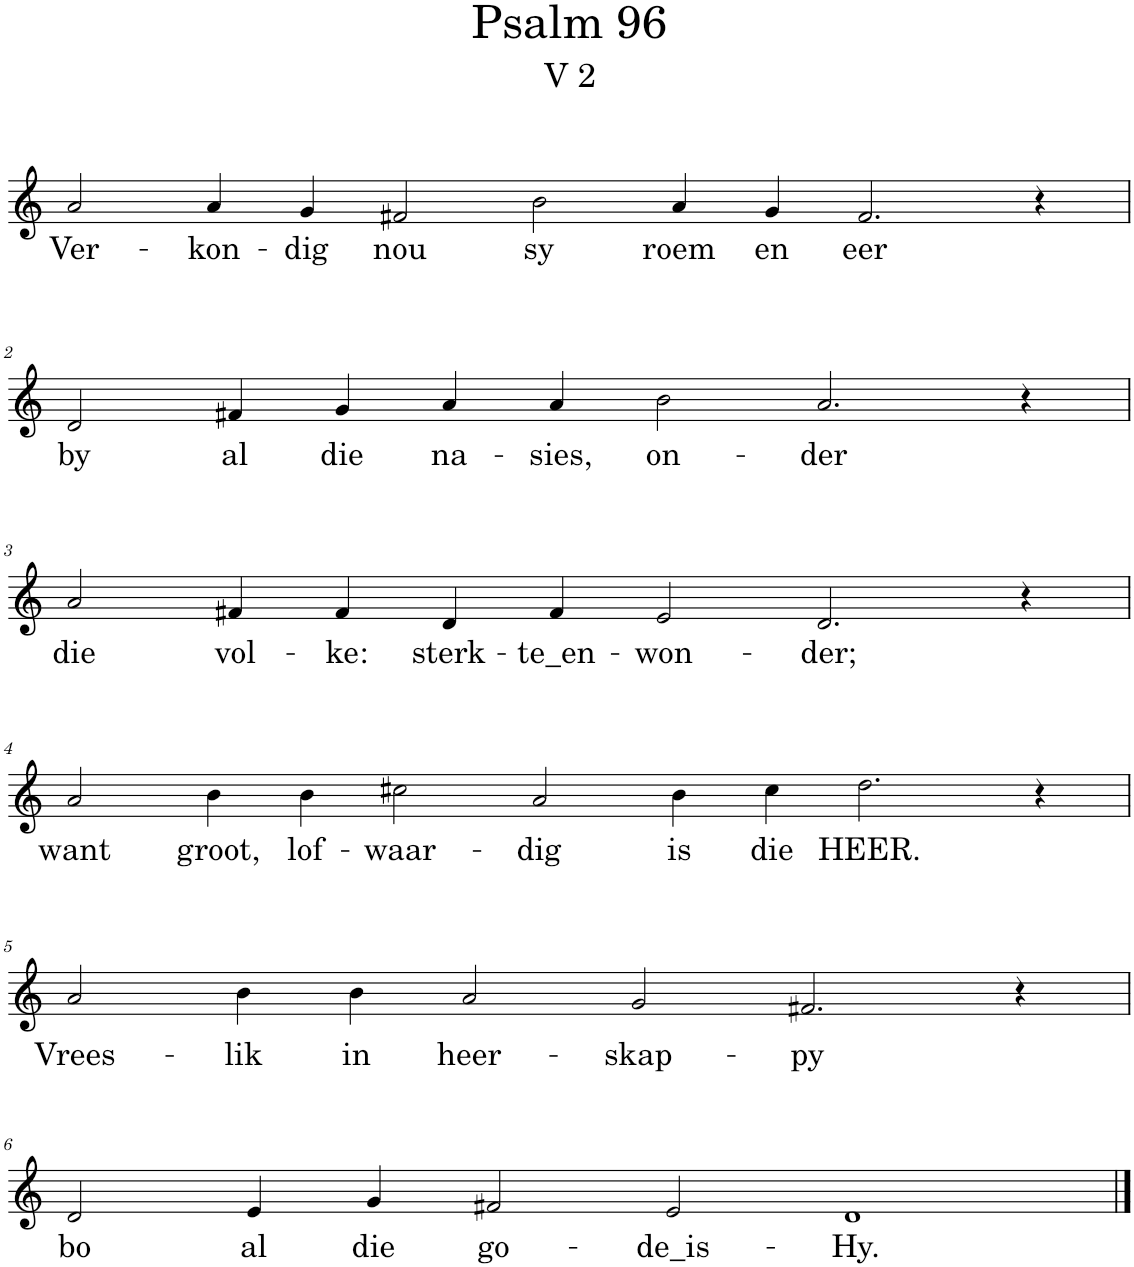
**kern	**text
*part1	*part1
*staff1	*staff1
*I"Pipe Organ	*
*I'Org.	*
*clefG2	*
*k[]	*
*M14/4	*
=1	=1
!	!LO:LY:b
2a/	Ver-
!	!LO:LY:b
4a/	-kon-
!	!LO:LY:b
4g/	-dig
!	!LO:LY:b
2f#X/	nou
!	!LO:LY:b
2b\	sy
!	!LO:LY:b
4a/	roem
!	!LO:LY:b
4g/	en
!	!LO:LY:b
2.f#/	eer
4r	.
!!LO:LB:g=z
=2	=2
*M12/4	*
!	!LO:LY:b
2d/	by
!	!LO:LY:b
4f#X/	al
!	!LO:LY:b
4g/	die
!	!LO:LY:b
4a/	na-
!	!LO:LY:b
4a/	-sies,
!	!LO:LY:b
2b\	on-
!	!LO:LY:b
2.a/	-der
4r	.
!!LO:LB:g=z
=3	=3
!	!LO:LY:b
2a/	die
!	!LO:LY:b
4f#X/	vol-
!	!LO:LY:b
4f#/	-ke:
!	!LO:LY:b
4d/	sterk-
!	!LO:LY:b
4f#/	-te_en-
!	!LO:LY:b
2e/	-won-
!	!LO:LY:b
2.d/	-der;
4r	.
!!LO:LB:g=z
=4	=4
*M14/4	*
!	!LO:LY:b
2a/	want
!	!LO:LY:b
4b\	groot,
!	!LO:LY:b
4b\	lof-
!	!LO:LY:b
2cc#X\	-waar-
!	!LO:LY:b
2a/	-dig
!	!LO:LY:b
4b\	is
!	!LO:LY:b
4cc#\	die
!	!LO:LY:b
2.dd\	HEER.
4r	.
!!LO:LB:g=z
=5	=5
*M12/4	*
!	!LO:LY:b
2a/	Vrees-
!	!LO:LY:b
4b\	-lik
!	!LO:LY:b
4b\	in
!	!LO:LY:b
2a/	heer-
!	!LO:LY:b
2g/	-skap-
!	!LO:LY:b
2.f#X/	-py
4r	.
!!LO:LB:g=z
=6	=6
!	!LO:LY:b
2d/	bo
!	!LO:LY:b
4e/	al
!	!LO:LY:b
4g/	die
!	!LO:LY:b
2f#X/	go-
!	!LO:LY:b
2e/	-de_is-
!	!LO:LY:b
1d	-Hy.
==	==
*-	*-
